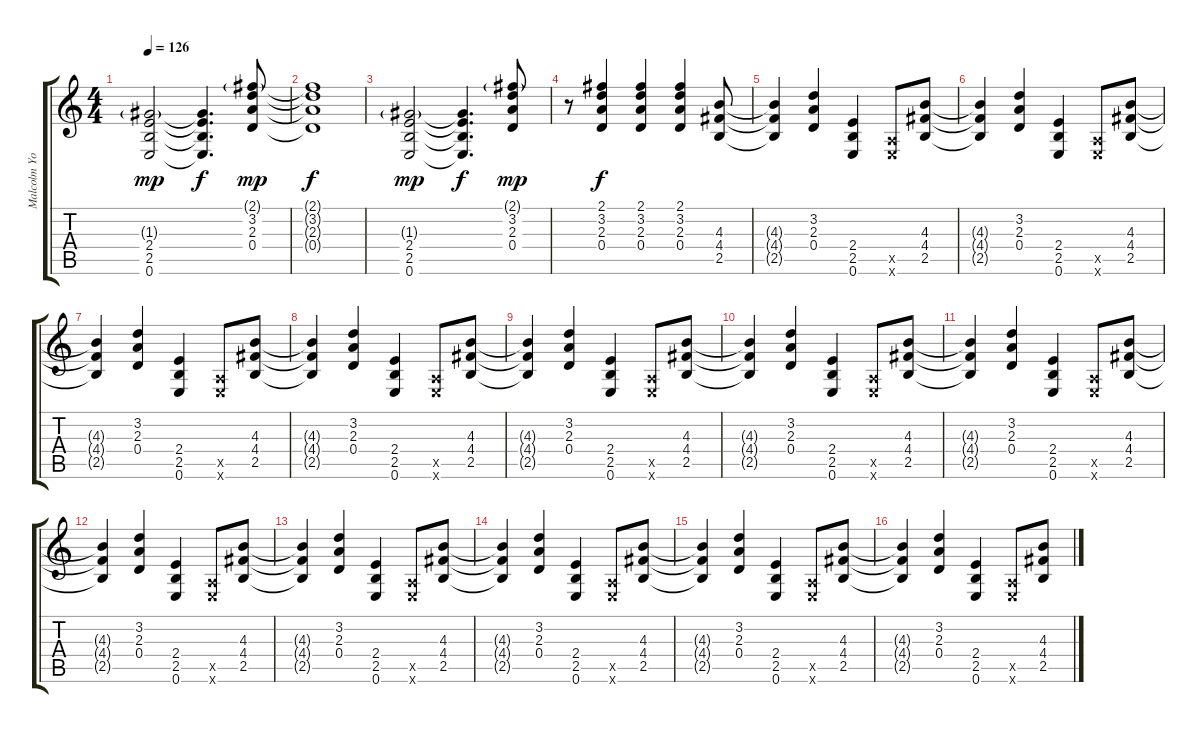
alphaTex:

\track ("Malcolm Young" "Malcolm Yo") {instrument overdrivenguitar}
\staff {score tabs}
\tuning (E4 B3 G3 D3 A2 E2) {hide}
\ts (4 4)
\tempo 126
\clef g2
\ks c
(1.3{g} 2.4 2.5 0.6).2{dy mp} (1.3{t} 2.4{t} 2.5{t} 0.6{t}).4{d dy f} (2.1{g} 3.2 2.3 0.4).8{dy mp} |
(2.1{t} 3.2{t} 2.3{t} 0.4{t}).1{dy f} |
(1.3{g} 2.4 2.5 0.6).2{dy mp} (1.3{t} 2.4{t} 2.5{t} 0.6{t}).4{d dy f} (2.1{g} 3.2 2.3 0.4).8{dy mp} |
r.8 (2.1 3.2 2.3 0.4).4{dy f} (2.1 3.2 2.3 0.4).4 (2.1 3.2 2.3 0.4).4 (4.3 4.4 2.5).8 |
(4.3{t} 4.4{t} 2.5{t}).4 (3.2 2.3 0.4).4 (2.4 2.5 0.6).4 (0.5{x} 0.6{x}).8 (4.3 4.4 2.5).8 |
(4.3{t} 4.4{t} 2.5{t}).4 (3.2 2.3 0.4).4 (2.4 2.5 0.6).4 (0.5{x} 0.6{x}).8 (4.3 4.4 2.5).8 |
(4.3{t} 4.4{t} 2.5{t}).4 (3.2 2.3 0.4).4 (2.4 2.5 0.6).4 (0.5{x} 0.6{x}).8 (4.3 4.4 2.5).8 |
(4.3{t} 4.4{t} 2.5{t}).4 (3.2 2.3 0.4).4 (2.4 2.5 0.6).4 (0.5{x} 0.6{x}).8 (4.3 4.4 2.5).8 |
(4.3{t} 4.4{t} 2.5{t}).4 (3.2 2.3 0.4).4 (2.4 2.5 0.6).4 (0.5{x} 0.6{x}).8 (4.3 4.4 2.5).8 |
(4.3{t} 4.4{t} 2.5{t}).4 (3.2 2.3 0.4).4 (2.4 2.5 0.6).4 (0.5{x} 0.6{x}).8 (4.3 4.4 2.5).8 |
(4.3{t} 4.4{t} 2.5{t}).4 (3.2 2.3 0.4).4 (2.4 2.5 0.6).4 (0.5{x} 0.6{x}).8 (4.3 4.4 2.5).8 |
(4.3{t} 4.4{t} 2.5{t}).4 (3.2 2.3 0.4).4 (2.4 2.5 0.6).4 (0.5{x} 0.6{x}).8 (4.3 4.4 2.5).8 |
(4.3{t} 4.4{t} 2.5{t}).4 (3.2 2.3 0.4).4 (2.4 2.5 0.6).4 (0.5{x} 0.6{x}).8 (4.3 4.4 2.5).8 |
(4.3{t} 4.4{t} 2.5{t}).4 (3.2 2.3 0.4).4 (2.4 2.5 0.6).4 (0.5{x} 0.6{x}).8 (4.3 4.4 2.5).8 |
(4.3{t} 4.4{t} 2.5{t}).4 (3.2 2.3 0.4).4 (2.4 2.5 0.6).4 (0.5{x} 0.6{x}).8 (4.3 4.4 2.5).8 |
(4.3{t} 4.4{t} 2.5{t}).4 (3.2 2.3 0.4).4 (2.4 2.5 0.6).4 (0.5{x} 0.6{x}).8 (4.3 4.4 2.5).8
